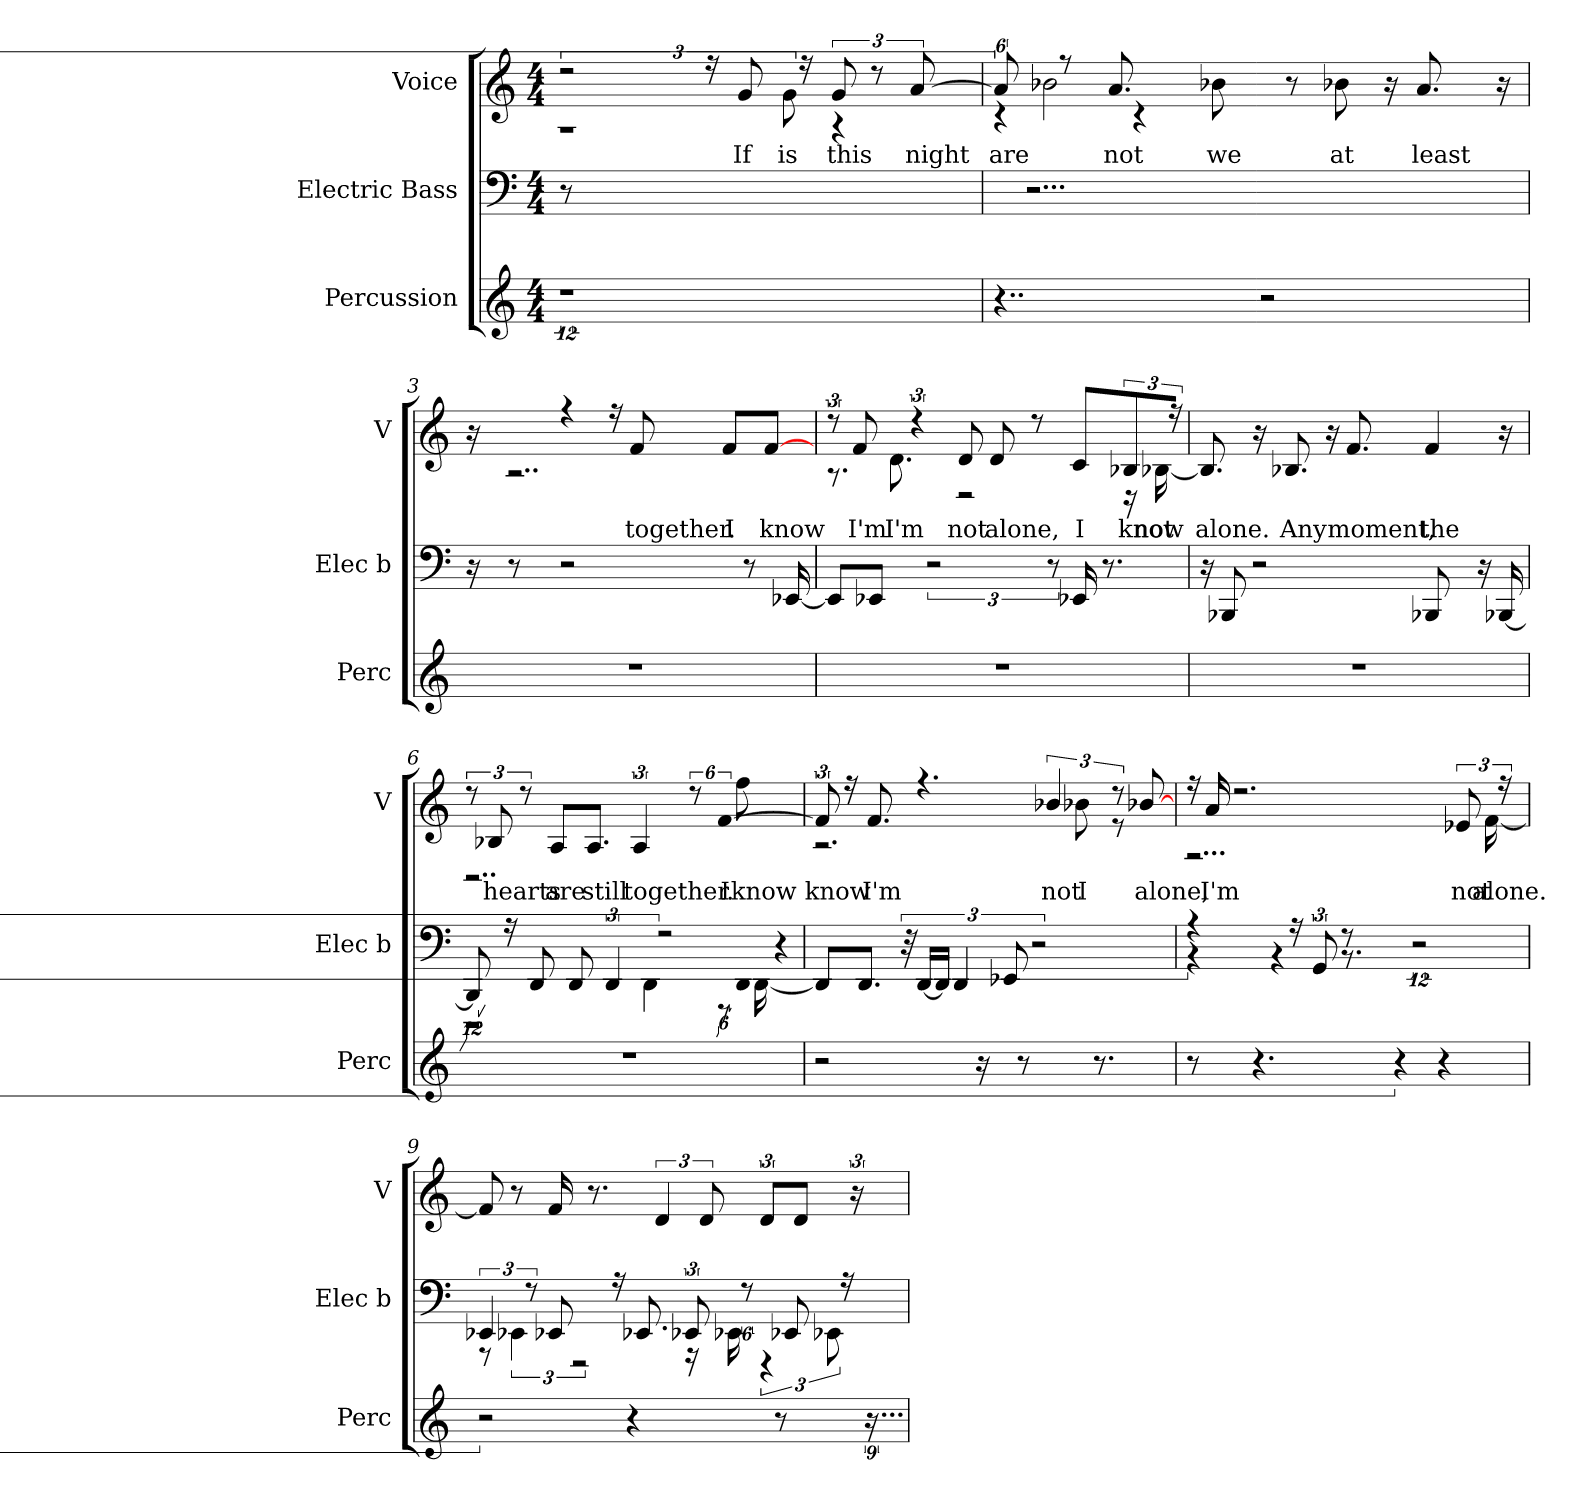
**kern	**kern	**kern	**text
*part3	*part2	*part1	*part1
*staff3	*staff2	*staff1	*staff1
*I"Percussion	*I"Electric Bass	*I"Voice	*
*I'Perc	*I'Elec b	*I'V	*
*clefG2	*clefF4	*clefG2	*
*M4/4	*M4/4	*M4/4	*
*MM129	*MM129	*MM129	*
=1	=1	=1	=1
*	*	*^	*
12%11r	8r	2r	3%2r	.
.	2..ryy	.	.	.
.	.	16r	.	.
.	.	8g	.	If
.	.	.	12g	is
.	.	16r	.	.
.	.	12g	4r	this
.	.	12r	.	.
12R	.	[12a	.	night
=2	=2	=2	=2	=2
4..r	16ryy	48%5a]	12%5r	are
.	2...r	.	.	.
.	.	8r	.	.
.	.	8.a	.	not
.	.	8b-X	6b-X	we
16R	.	.	.	.
2r	.	.	.	.
.	.	8r	.	.
.	.	.	12%5r	.
.	.	8b-X	.	at
.	.	16r	.	.
.	.	8.a	.	least
48%5ryy	48%5ryy	.	48%5ryy	.
.	.	16r	.	.
=3	=3	=3	=3	=3
1r	16r	4ryy	16r	.
.	16ryy	.	16ryy	.
.	8r	.	2..r	.
.	16ryy	16ryy	.	.
.	2r	4r	.	.
.	.	16r	.	.
.	.	8f	.	together.
.	.	8f/L	.	I
.	8r	.	.	.
.	.	[8f/J	.	know
.	[16EE-X	.	.	.
=4	=4	=4	=4	=4
1r	8EE-/L]	12r	8.r	.
.	.	8f	.	I'm
.	8EE-X/J	.	.	.
.	.	.	8.d	I'm
.	.	6r	.	.
.	3r	.	.	.
.	.	8d	2r	not
.	.	8d	.	alone,
.	12ryy	.	.	.
.	.	8r	.	.
.	12r	.	.	.
.	16EE-X	8c/L	.	I
.	8.r	.	.	.
.	.	12B-X/J	16r	know
.	.	.	[16B-X	not
.	.	24r	.	.
*	*	*v	*v	*
=5	=5	=5	=5
1r	16r	8.B-]	alone.
.	8BBB-X	.	.
.	2r	16r	.
.	.	8.B-X	Any
.	.	16r	.
.	.	8.f	moment,
.	8BBB-X	4f	the
.	16ryy	.	.
.	16r	.	.
.	[16BBB-X	16r	.
=6	=6	=6	=6
*	*^	*^	*
1r	8BBB-]	12%7r	12r	2..r	.
.	.	.	12B-X	.	hearts
.	16r	.	.	.	.
.	.	.	12r	.	.
.	8DD	.	.	.	.
.	.	.	8A/L	.	are
.	8DD	.	.	.	.
.	.	.	8.A/J	.	still
.	6DD	.	.	.	.
.	.	.	6A	.	together.
.	.	4DD	.	.	.
.	48%13r	.	.	.	.
.	.	.	48%5r	.	.
.	.	48%5r	[6f	.	I
.	12DD	.	.	8ff	know
.	.	[16DD	.	.	.
.	24r	.	.	.	.
*	*v	*v	*	*	*
=7	=7	=7	=7	=7
2r	8DD/L]	12f]	2.r	know
.	.	16r	.	.
.	8.DD/J	.	.	.
.	.	8.f	.	I'm
.	48r	.	.	.
.	[24DD/LL	4.r	.	.
.	24DD/JJ]	.	.	.
.	6DD	.	.	.
16r	.	.	.	.
16R	.	.	.	.
.	12EE-X	.	.	.
8r	.	.	.	.
.	3r	.	.	.
.	.	6b-X	.	not
16R	.	.	8b-X	I
8.r	.	.	.	.
.	.	12r	8r	.
.	.	[8b-X	.	alone,
12ryy	12ryy	.	12ryy	.
=8	=8	=8	=8	=8
*	*^	*	*	*
8r	4r	12%5r	16r	2...r	.
.	.	.	16a	.	I'm
16R	.	.	2.r	.	.
4.r	.	.	.	.	.
.	16ryy	.	.	.	.
.	16r	.	.	.	.
.	12GG	.	.	.	.
.	.	6ryy	.	.	.
.	8r	.	.	.	.
12R	.	.	.	.	.
.	8ryy	48%5r	.	.	.
6r	.	.	.	.	.
.	.	8ryy	.	.	.
.	24%7r	.	.	.	.
48%5r	.	8.r	.	.	.
.	.	.	12e-X	.	not
12R	.	.	.	.	.
.	.	.	.	[16f	alone.
.	.	.	24r	.	.
*	*	*	*v	*v	*
=9	=9	=9	=9	=9
3r	6EE-X	8r	8f]	.
.	.	6EE-X	8r	.
.	12r	.	.	.
.	8EE-X	.	16f	.
.	.	3r	.	.
.	.	.	8.r	.
12R	.	.	.	.
.	16r	.	.	.
9...r	.	.	.	.
.	8.EE-X	.	.	.
.	.	.	6d	.
16R	12EE-X	16r	.	.
.	.	.	12d	.
8r	.	16EE-X	.	.
.	48%5r	.	.	.
.	.	6r	12d/L	.
12R	8EE-X	.	.	.
.	.	.	8d/J	.
18...r	.	.	.	.
.	.	12EE-X	.	.
.	16r	.	.	.
.	.	.	24r	.
*	*v	*v	*	*
=	=	=	=
*-	*-	*-	*-
